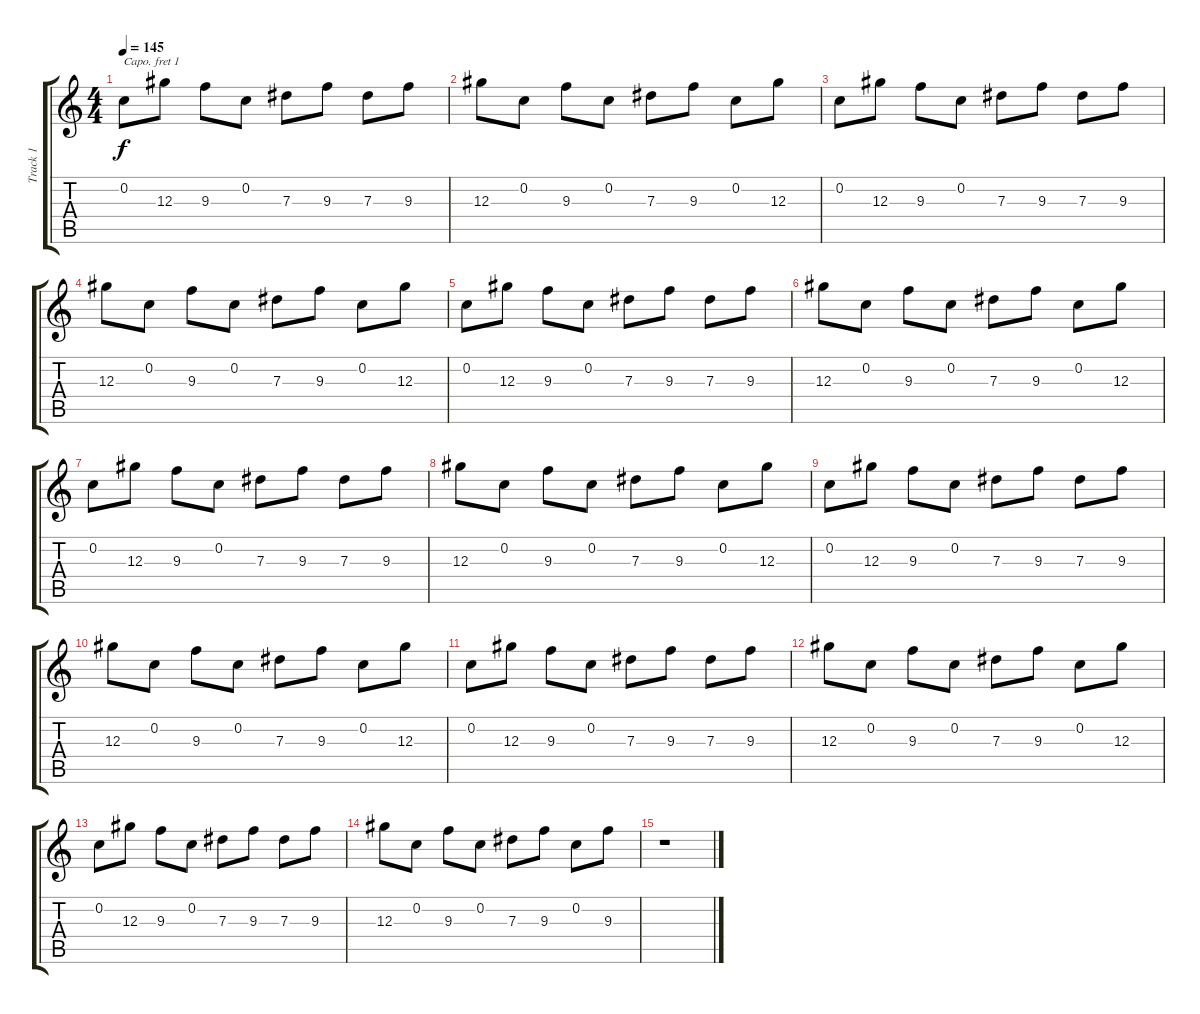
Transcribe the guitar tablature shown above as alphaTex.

\track ("Track 1" "Track 1") {instrument electricguitarclean}
\staff {score tabs}
\capo 1
\tuning (E4 B3 G3 D3 A2 E2) {hide}
\ts (4 4)
\tempo 145
\clef g2
\ks c
0.2.8{dy f} 12.3.8 9.3.8 0.2.8 7.3.8 9.3.8 7.3.8 9.3.8 |
12.3.8 0.2.8 9.3.8 0.2.8 7.3.8 9.3.8 0.2.8 12.3.8 |
0.2.8 12.3.8 9.3.8 0.2.8 7.3.8 9.3.8 7.3.8 9.3.8 |
12.3.8 0.2.8 9.3.8 0.2.8 7.3.8 9.3.8 0.2.8 12.3.8 |
0.2.8 12.3.8 9.3.8 0.2.8 7.3.8 9.3.8 7.3.8 9.3.8 |
12.3.8 0.2.8 9.3.8 0.2.8 7.3.8 9.3.8 0.2.8 12.3.8 |
0.2.8 12.3.8 9.3.8 0.2.8 7.3.8 9.3.8 7.3.8 9.3.8 |
12.3.8 0.2.8 9.3.8 0.2.8 7.3.8 9.3.8 0.2.8 12.3.8 |
0.2.8 12.3.8 9.3.8 0.2.8 7.3.8 9.3.8 7.3.8 9.3.8 |
12.3.8 0.2.8 9.3.8 0.2.8 7.3.8 9.3.8 0.2.8 12.3.8 |
0.2.8 12.3.8 9.3.8 0.2.8 7.3.8 9.3.8 7.3.8 9.3.8 |
12.3.8 0.2.8 9.3.8 0.2.8 7.3.8 9.3.8 0.2.8 12.3.8 |
0.2.8 12.3.8 9.3.8 0.2.8 7.3.8 9.3.8 7.3.8 9.3.8 |
12.3.8 0.2.8 9.3.8 0.2.8 7.3.8 9.3.8 0.2.8 9.3.8 |
r.1
